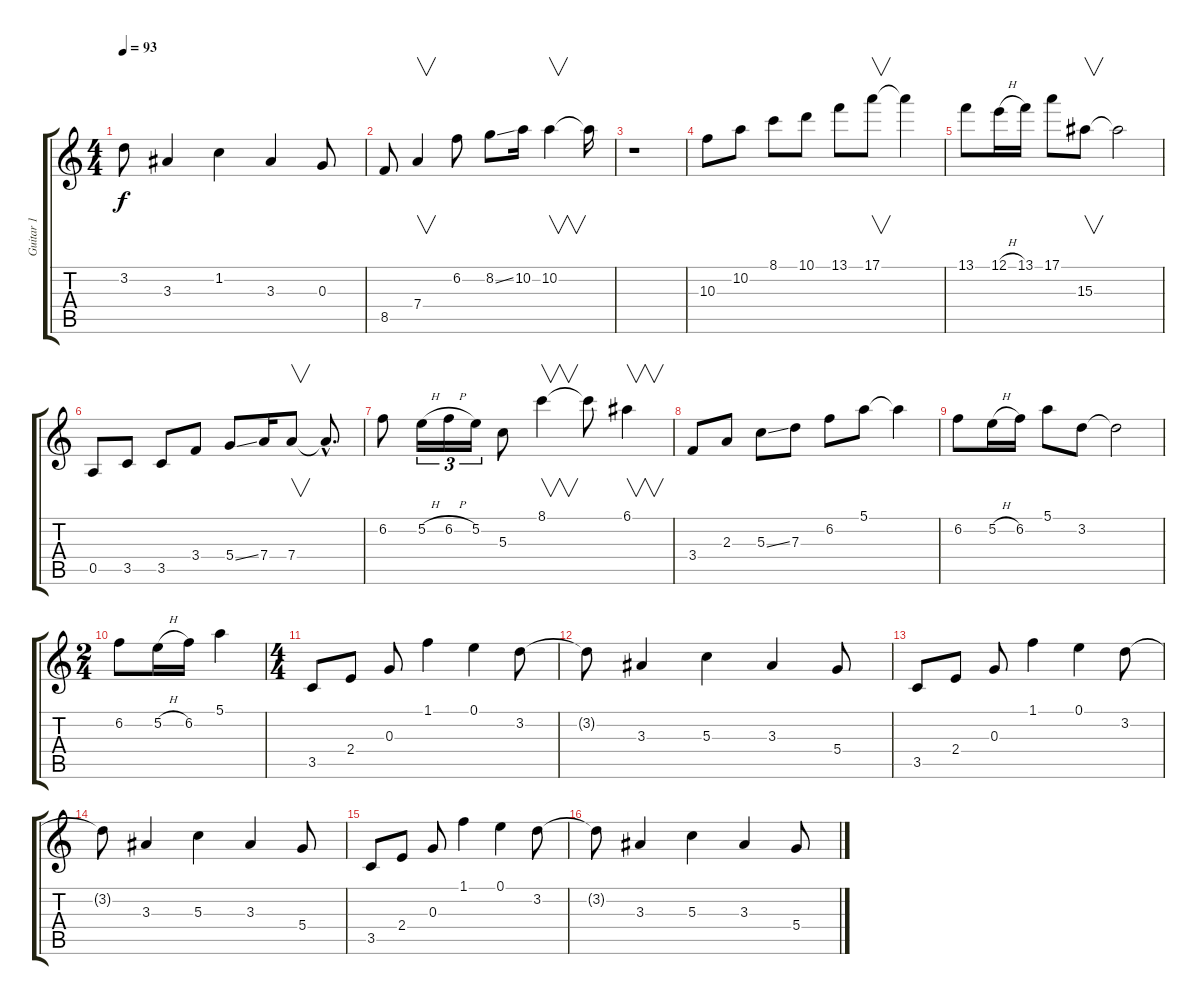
\track ("Guitar 1" "Guitar 1") {instrument electricguitarjazz}
\staff {score tabs}
\tuning (E4 B3 G3 D3 A2 E2) {hide}
\ts (4 4)
\tempo 93
\clef g2
\ks c
3.2{t}.8{dy f} 3.3.4 1.2.4 3.3.4 0.3.8 |
8.5.8 7.4.4{v} 6.2.8 8.2{ss}.8 10.2.16 10.2.4{v} 10.2{t}.16 |
r.1 |
10.3.8 10.2.8 8.1.8 10.1.8 13.1.8 17.1.8{v} 17.1{t}.4 |
13.1.8 12.1{h}.16 13.1.16 17.1.8 15.3.8{v} 15.3{t}.2 |
0.5.8 3.5.8 3.5.8 3.4.8 5.4{ss}.8 7.4.16 7.4.8{v} 7.4{hac t}.8{d} |
6.2.8 5.2{h}.16{tu (3 2)} 6.2{h}.16{tu (3 2)} 5.2.16{tu (3 2)} 5.3.8 8.1.4{v} 8.1{t}.8 6.1.4{v} |
3.4.8 2.3.8 5.3{ss}.8 7.3.8 6.2.8 5.1.8 5.1{t}.4 |
6.2.8 5.2{h}.16 6.2.16 5.1.8 3.2.8 3.2{t}.2 |
\ts (2 4)
6.2.8 5.2{h}.16 6.2.16 5.1.4 |
\ts (4 4)
3.5.8 2.4.8 0.3.8 1.1.4 0.1.4 3.2.8 |
3.2{t}.8 3.3.4 5.3.4 3.3.4 5.4.8 |
3.5.8 2.4.8 0.3.8 1.1.4 0.1.4 3.2.8 |
3.2{t}.8 3.3.4 5.3.4 3.3.4 5.4.8 |
3.5.8 2.4.8 0.3.8 1.1.4 0.1.4 3.2.8 |
3.2{t}.8 3.3.4 5.3.4 3.3.4 5.4.8
